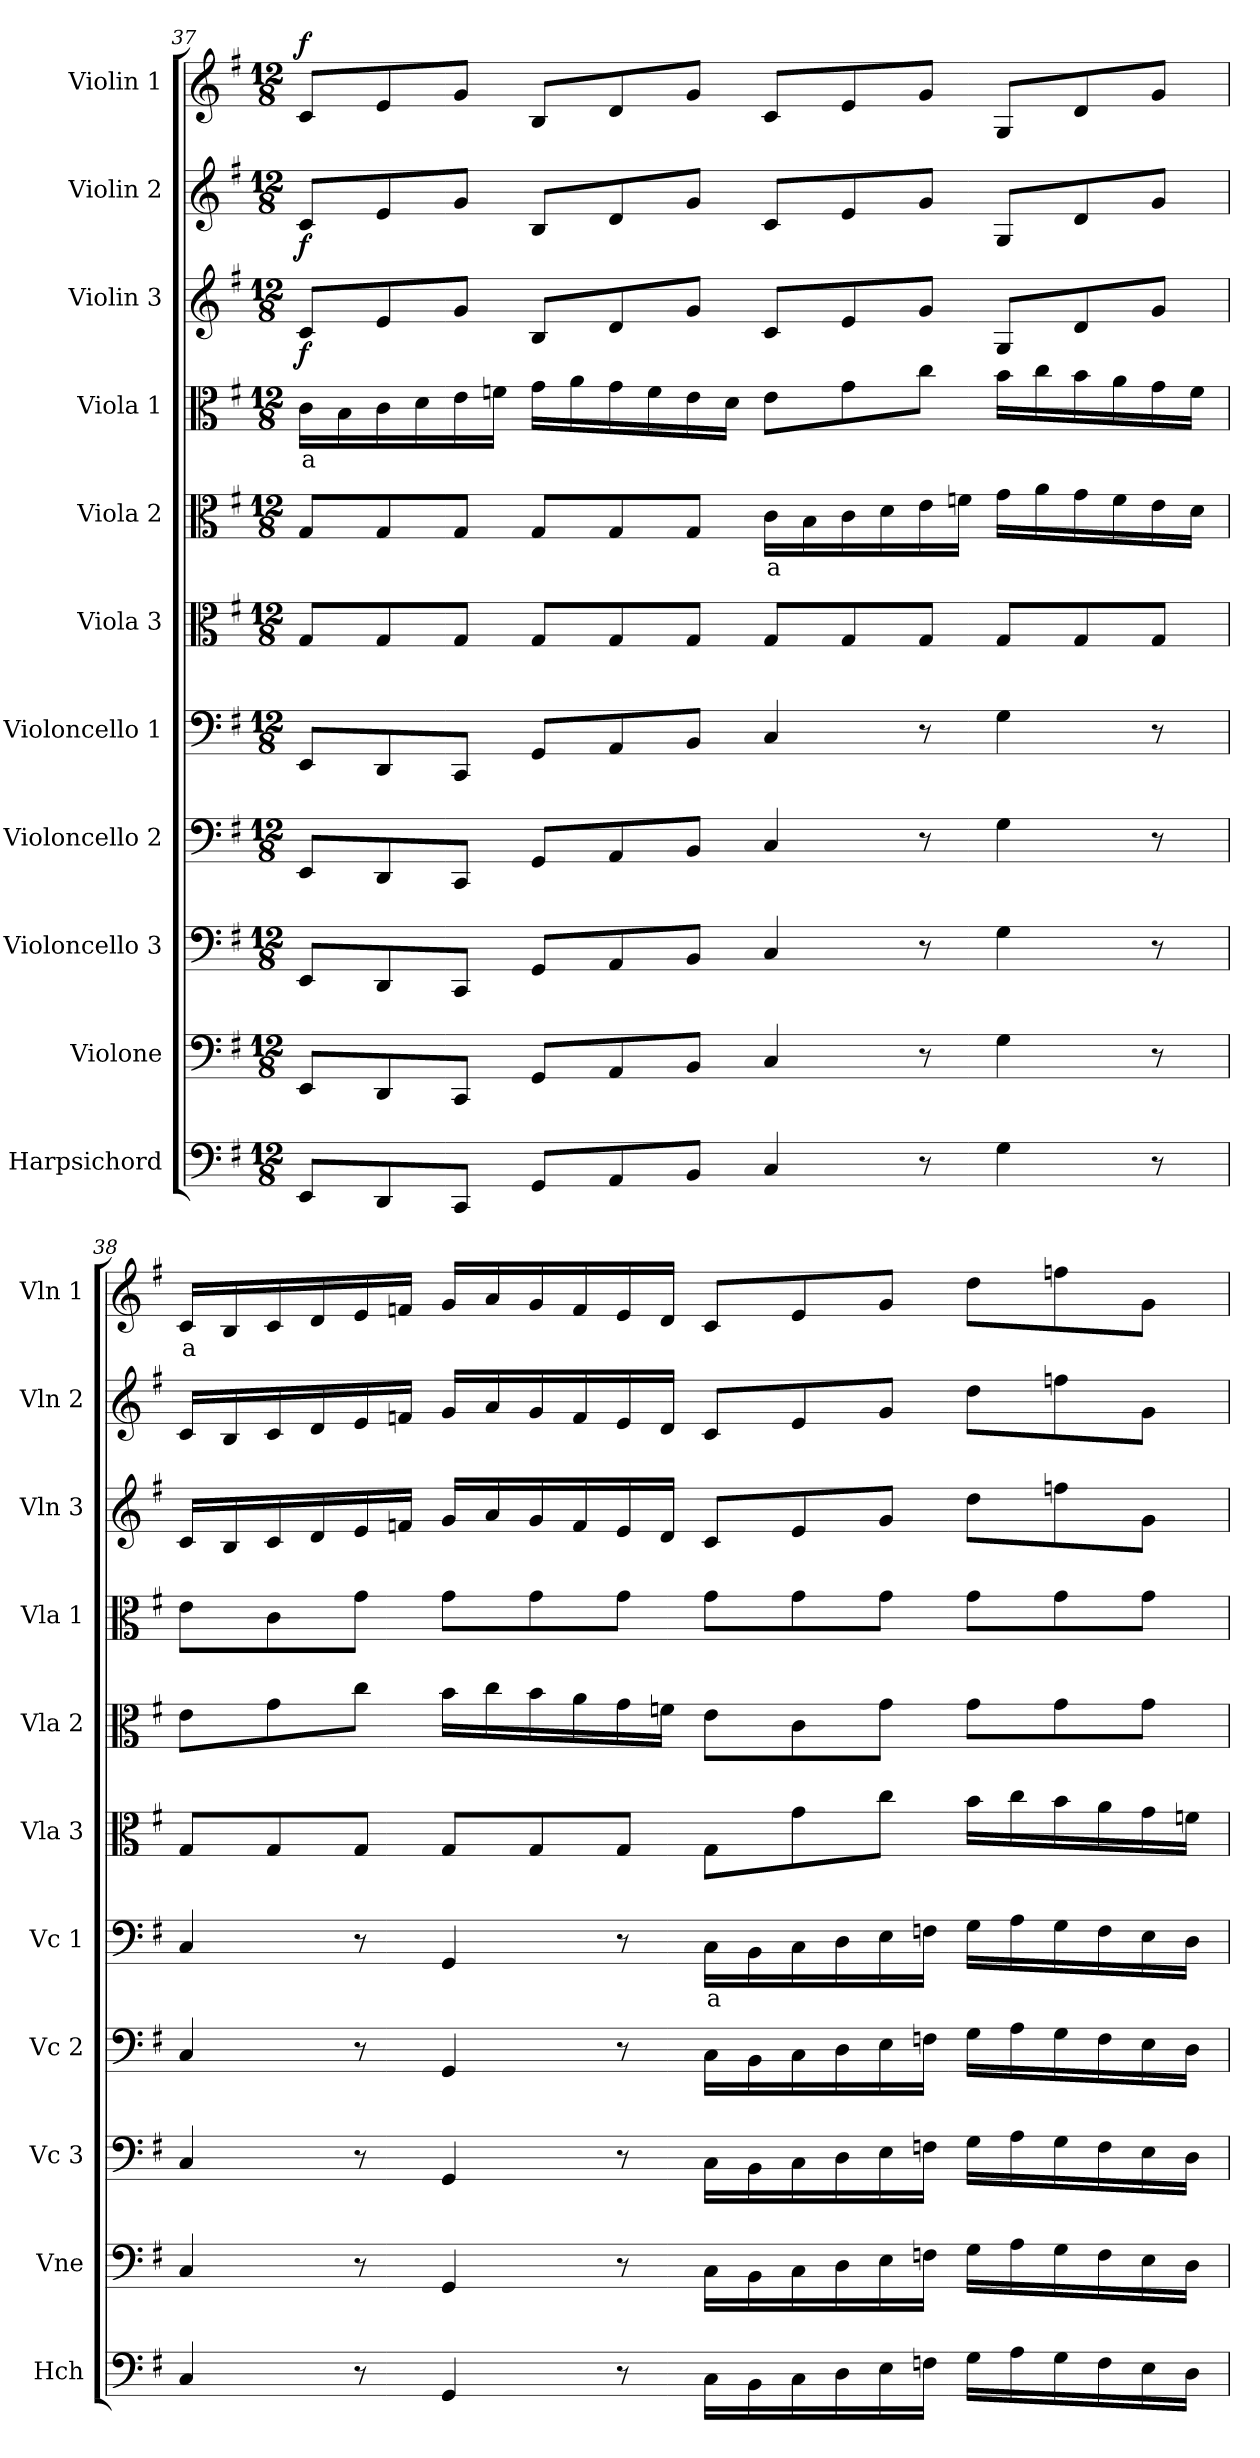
**kern	**kern	**kern	**kern	**kern	**text	**kern	**kern	**text	**kern	**text	**kern	**dynam	**kern	**dynam	**kern	**text	**dynam
*part11	*part10	*part9	*part8	*part7	*part7	*part6	*part5	*part5	*part4	*part4	*part3	*part3	*part2	*part2	*part1	*part1	*part1
*staff11	*staff10	*staff9	*staff8	*staff7	*staff7	*staff6	*staff5	*staff5	*staff4	*staff4	*staff3	*staff3	*staff2	*staff2	*staff1	*staff1	*staff1
*I"Harpsichord	*I"Violone	*I"Violoncello 3	*I"Violoncello 2	*I"Violoncello 1	*	*I"Viola 3	*I"Viola 2	*	*I"Viola 1	*	*I"Violin 3	*	*I"Violin 2	*	*I"Violin 1	*	*
*I'Hch	*I'Vne	*I'Vc 3	*I'Vc 2	*I'Vc 1	*	*I'Vla 3	*I'Vla 2	*	*I'Vla 1	*	*I'Vln 3	*	*I'Vln 2	*	*I'Vln 1	*	*
!!LO:PB:g=z
*clefF4	*clefF4	*clefF4	*clefF4	*clefF4	*	*clefC3	*clefC3	*	*clefC3	*	*clefG2	*	*clefG2	*	*clefG2	*	*
*	*ITrd7c12	*	*	*	*	*	*	*	*	*	*	*	*	*	*	*	*
*k[f#]	*k[f#]	*k[f#]	*k[f#]	*k[f#]	*	*k[f#]	*k[f#]	*	*k[f#]	*	*k[f#]	*	*k[f#]	*	*k[f#]	*	*
*M12/8	*M12/8	*M12/8	*M12/8	*M12/8	*	*M12/8	*M12/8	*	*M12/8	*	*M12/8	*	*M12/8	*	*M12/8	*	*
=37	=37	=37	=37	=37	=37	=37	=37	=37	=37	=37	=37	=37	=37	=37	=37	=37	=37
!	!	!	!	!	!	!	!	!	!	!LO:LY:b:color=#FF0000	!	!LO:DY:b	!	!LO:DY:b	!	!	!LO:DY:b
8EE/L	8EEE/L	8EE/L	8EE/L	8EE/L	.	8G/L	8G/L	.	16c\LL	a	8c/L	f	8c/L	f	8c/L	.	f
.	.	.	.	.	.	.	.	.	16B\	.	.	.	.	.	.	.	.
8DD/	8DDD/	8DD/	8DD/	8DD/	.	8G/	8G/	.	16c\	.	8e/	.	8e/	.	8e/	.	.
.	.	.	.	.	.	.	.	.	16d\	.	.	.	.	.	.	.	.
8CC/J	8CCC/J	8CC/J	8CC/J	8CC/J	.	8G/J	8G/J	.	16e\	.	8g/J	.	8g/J	.	8g/J	.	.
.	.	.	.	.	.	.	.	.	16fn\JJ	.	.	.	.	.	.	.	.
8GG/L	8GGG/L	8GG/L	8GG/L	8GG/L	.	8G/L	8G/L	.	16g\LL	.	8B/L	.	8B/L	.	8B/L	.	.
.	.	.	.	.	.	.	.	.	16a\	.	.	.	.	.	.	.	.
8AA/	8AAA/	8AA/	8AA/	8AA/	.	8G/	8G/	.	16g\	.	8d/	.	8d/	.	8d/	.	.
.	.	.	.	.	.	.	.	.	16f\	.	.	.	.	.	.	.	.
8BB/J	8BBB/J	8BB/J	8BB/J	8BB/J	.	8G/J	8G/J	.	16e\	.	8g/J	.	8g/J	.	8g/J	.	.
.	.	.	.	.	.	.	.	.	16d\JJ	.	.	.	.	.	.	.	.
!	!	!	!	!	!	!	!	!LO:LY:b:color=#FF0000	!	!	!	!	!	!	!	!	!
4C/	4CC/	4C/	4C/	4C/	.	8G/L	16c\LL	a	8e\L	.	8c/L	.	8c/L	.	8c/L	.	.
.	.	.	.	.	.	.	16B\	.	.	.	.	.	.	.	.	.	.
.	.	.	.	.	.	8G/	16c\	.	8g\	.	8e/	.	8e/	.	8e/	.	.
.	.	.	.	.	.	.	16d\	.	.	.	.	.	.	.	.	.	.
8r	8r	8r	8r	8r	.	8G/J	16e\	.	8cc\J	.	8g/J	.	8g/J	.	8g/J	.	.
.	.	.	.	.	.	.	16fn\JJ	.	.	.	.	.	.	.	.	.	.
4G\	4GG\	4G\	4G\	4G\	.	8G/L	16g\LL	.	16b\LL	.	8G/L	.	8G/L	.	8G/L	.	.
.	.	.	.	.	.	.	16a\	.	16cc\	.	.	.	.	.	.	.	.
.	.	.	.	.	.	8G/	16g\	.	16b\	.	8d/	.	8d/	.	8d/	.	.
.	.	.	.	.	.	.	16f\	.	16a\	.	.	.	.	.	.	.	.
8r	8r	8r	8r	8r	.	8G/J	16e\	.	16g\	.	8g/J	.	8g/J	.	8g/J	.	.
.	.	.	.	.	.	.	16d\JJ	.	16f\JJ	.	.	.	.	.	.	.	.
=38	=38	=38	=38	=38	=38	=38	=38	=38	=38	=38	=38	=38	=38	=38	=38	=38	=38
!	!	!	!	!	!	!	!	!	!	!	!	!	!	!	!	!LO:LY:b:color=#FF0000	!
4C/	4CC/	4C/	4C/	4C/	.	8G/L	8e\L	.	8e\L	.	16c/LL	.	16c/LL	.	16c/LL	a	.
.	.	.	.	.	.	.	.	.	.	.	16B/	.	16B/	.	16B/	.	.
.	.	.	.	.	.	8G/	8g\	.	8c\	.	16c/	.	16c/	.	16c/	.	.
.	.	.	.	.	.	.	.	.	.	.	16d/	.	16d/	.	16d/	.	.
8r	8r	8r	8r	8r	.	8G/J	8cc\J	.	8g\J	.	16e/	.	16e/	.	16e/	.	.
.	.	.	.	.	.	.	.	.	.	.	16fn/JJ	.	16fn/JJ	.	16fn/JJ	.	.
4GG/	4GGG/	4GG/	4GG/	4GG/	.	8G/L	16b\LL	.	8g\L	.	16g/LL	.	16g/LL	.	16g/LL	.	.
.	.	.	.	.	.	.	16cc\	.	.	.	16a/	.	16a/	.	16a/	.	.
.	.	.	.	.	.	8G/	16b\	.	8g\	.	16g/	.	16g/	.	16g/	.	.
.	.	.	.	.	.	.	16a\	.	.	.	16f/	.	16f/	.	16f/	.	.
8r	8r	8r	8r	8r	.	8G/J	16g\	.	8g\J	.	16e/	.	16e/	.	16e/	.	.
.	.	.	.	.	.	.	16fn\JJ	.	.	.	16d/JJ	.	16d/JJ	.	16d/JJ	.	.
!	!	!	!	!	!LO:LY:b:color=#FF0000	!	!	!	!	!	!	!	!	!	!	!	!
16C\LL	16CC\LL	16C\LL	16C\LL	16C\LL	a	8G\L	8e\L	.	8g\L	.	8c/L	.	8c/L	.	8c/L	.	.
16BB\	16BBB\	16BB\	16BB\	16BB\	.	.	.	.	.	.	.	.	.	.	.	.	.
16C\	16CC\	16C\	16C\	16C\	.	8g\	8c\	.	8g\	.	8e/	.	8e/	.	8e/	.	.
16D\	16DD\	16D\	16D\	16D\	.	.	.	.	.	.	.	.	.	.	.	.	.
16E\	16EE\	16E\	16E\	16E\	.	8cc\J	8g\J	.	8g\J	.	8g/J	.	8g/J	.	8g/J	.	.
16Fn\JJ	16FFn\JJ	16Fn\JJ	16Fn\JJ	16Fn\JJ	.	.	.	.	.	.	.	.	.	.	.	.	.
16G\LL	16GG\LL	16G\LL	16G\LL	16G\LL	.	16b\LL	8g\L	.	8g\L	.	8dd\L	.	8dd\L	.	8dd\L	.	.
16A\	16AA\	16A\	16A\	16A\	.	16cc\	.	.	.	.	.	.	.	.	.	.	.
16G\	16GG\	16G\	16G\	16G\	.	16b\	8g\	.	8g\	.	8ffn\	.	8ffn\	.	8ffn\	.	.
16F\	16FF\	16F\	16F\	16F\	.	16a\	.	.	.	.	.	.	.	.	.	.	.
16E\	16EE\	16E\	16E\	16E\	.	16g\	8g\J	.	8g\J	.	8g\J	.	8g\J	.	8g\J	.	.
16D\JJ	16DD\JJ	16D\JJ	16D\JJ	16D\JJ	.	16fn\JJ	.	.	.	.	.	.	.	.	.	.	.
=	=	=	=	=	=	=	=	=	=	=	=	=	=	=	=	=	=
*-	*-	*-	*-	*-	*-	*-	*-	*-	*-	*-	*-	*-	*-	*-	*-	*-	*-
